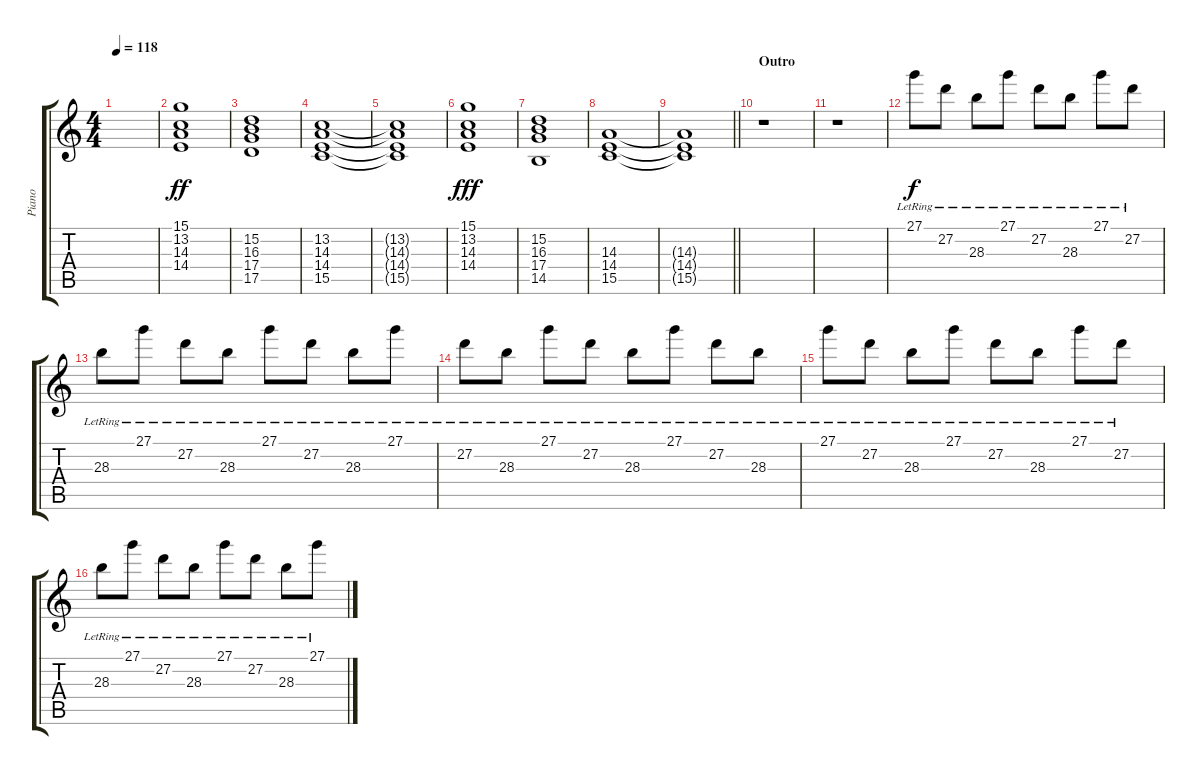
\track ("Piano" "Piano") {instrument acousticgrandpiano}
\staff {score tabs}
\tuning (E4 B3 G3 D3 A2 E2) {hide}
\ts (4 4)
\tempo 118
\clef g2
\ks c
|
(15.1 13.2 14.3 14.4).1{dy ff} |
(15.2 16.3 17.4 17.5).1 |
(13.2 14.3 14.4 15.5).1 |
(13.2{t} 14.3{t} 14.4{t} 15.5{t}).1 |
(15.1 13.2 14.3 14.4).1{dy fff} |
(15.2 16.3 17.4 14.5).1 |
(14.3 14.4 15.5).1 |
\barLineRight lightlight
(14.3{t} 14.4{t} 15.5{t}).1 |
\section ("" "Outro")
r.1 |
r.1 |
27.1{lr}.8{dy f} 27.2{lr}.8 28.3{lr}.8 27.1{lr}.8 27.2{lr}.8 28.3{lr}.8 27.1{lr}.8 27.2{lr}.8 |
28.3{lr}.8 27.1{lr}.8 27.2{lr}.8 28.3{lr}.8 27.1{lr}.8 27.2{lr}.8 28.3{lr}.8 27.1{lr}.8 |
27.2{lr}.8 28.3{lr}.8 27.1{lr}.8 27.2{lr}.8 28.3{lr}.8 27.1{lr}.8 27.2{lr}.8 28.3{lr}.8 |
27.1{lr}.8 27.2{lr}.8 28.3{lr}.8 27.1{lr}.8 27.2{lr}.8 28.3{lr}.8 27.1{lr}.8 27.2{lr}.8 |
28.3{lr}.8 27.1{lr}.8 27.2{lr}.8 28.3{lr}.8 27.1{lr}.8 27.2{lr}.8 28.3{lr}.8 27.1{lr}.8
